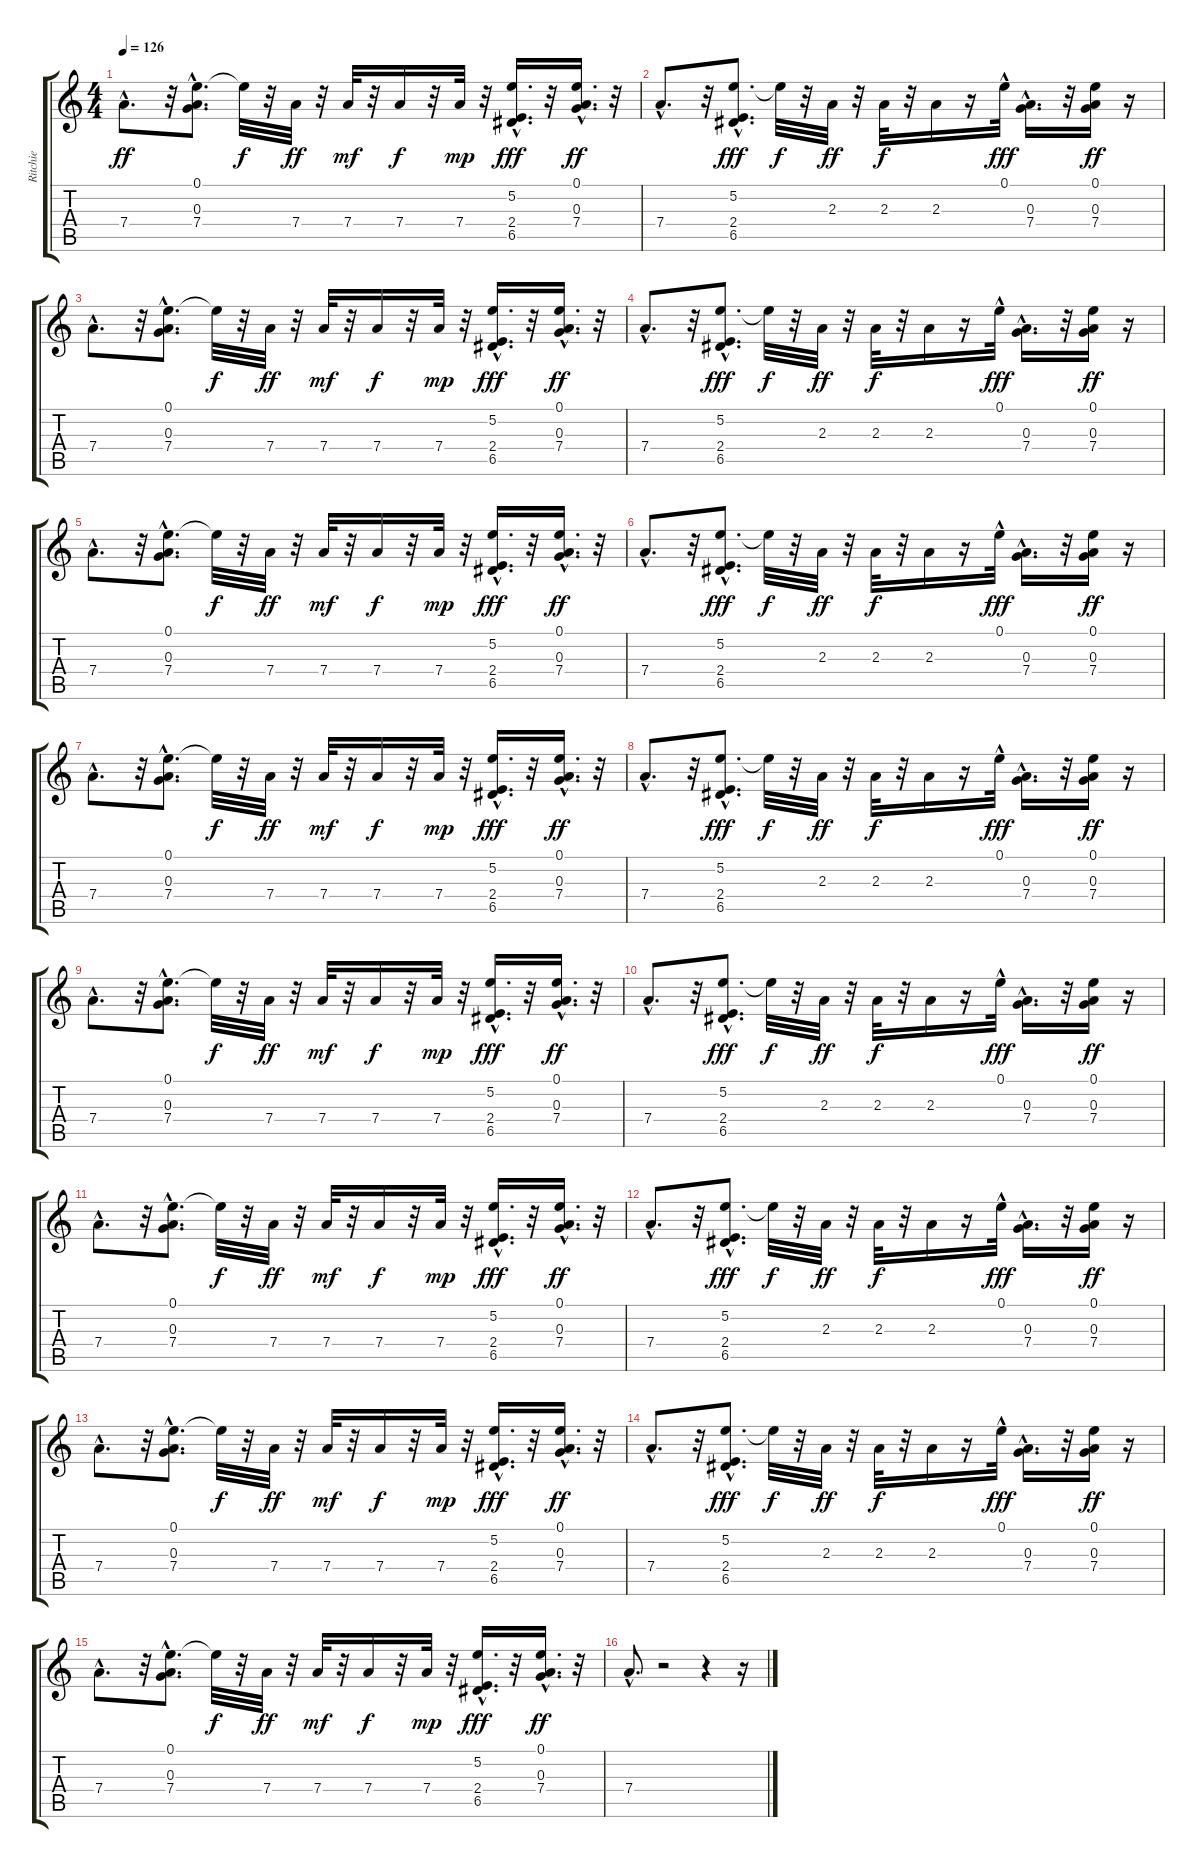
\track ("Ritchie" "Ritchie") {instrument overdrivenguitar}
\staff {score tabs}
\tuning (E4 B3 G3 D3 A2 E2) {hide}
\ts (4 4)
\tempo 126
\clef g2
\ks c
7.4{hac}.8{d dy ff} r.32 (0.1{hac} 0.3{hac} 7.4{hac}).8{d} 0.1{t}.32{dy f} r.32 7.4.32{dy ff} r.32 7.4.32{dy mf} r.32 7.4.16{dy f} r.32 7.4.32{dy mp} r.32 (5.2{hac} 2.4{hac} 6.5{hac}).16{d dy fff} r.32 (0.1{hac} 0.3{hac} 7.4).16{d dy ff} r.32 |
7.4{hac}.8{d} r.32 (5.2{hac} 2.4{hac} 6.5{hac}).8{d dy fff} 5.2{t}.32{dy f} r.32 2.3.32{dy ff} r.32 2.3.32{dy f} r.32 2.3.16 r.16 0.1{hac}.32{dy fff} (0.3{hac} 7.4{hac}).16{d} r.32 (0.1 0.3 7.4).16{dy ff} r.16 |
7.4{hac}.8{d} r.32 (0.1{hac} 0.3{hac} 7.4{hac}).8{d} 0.1{t}.32{dy f} r.32 7.4.32{dy ff} r.32 7.4.32{dy mf} r.32 7.4.16{dy f} r.32 7.4.32{dy mp} r.32 (5.2{hac} 2.4{hac} 6.5{hac}).16{d dy fff} r.32 (0.1{hac} 0.3{hac} 7.4).16{d dy ff} r.32 |
7.4{hac}.8{d} r.32 (5.2{hac} 2.4{hac} 6.5{hac}).8{d dy fff volume 7} 5.2{t}.32{dy f} r.32 2.3.32{dy ff volume 7} r.32 2.3.32{dy f} r.32 2.3.16 r.16 0.1{hac}.32{dy fff volume 7} (0.3{hac} 7.4{hac}).16{d} r.32 (0.1 0.3 7.4).16{dy ff} r.16 |
7.4{hac}.8{d} r.32 (0.1{hac} 0.3{hac} 7.4{hac}).8{d} 0.1{t}.32{dy f} r.32 7.4.32{dy ff} r.32 7.4.32{dy mf volume 6} r.32 7.4.16{dy f volume 6} r.32 7.4.32{dy mp} r.32 (5.2{hac} 2.4{hac} 6.5{hac}).16{d dy fff} r.32 (0.1{hac} 0.3{hac} 7.4).16{d dy ff volume 6} r.32 |
7.4{hac}.8{d volume 6} r.32 (5.2{hac} 2.4{hac} 6.5{hac}).8{d dy fff volume 6} 5.2{t}.32{dy f} r.32 2.3.32{dy ff volume 6} r.32 2.3.32{dy f} r.32 2.3.16 r.16 0.1{hac}.32{dy fff} (0.3{hac} 7.4{hac}).16{d} r.32 (0.1 0.3 7.4).16{dy ff volume 5} r.16 |
7.4{hac}.8{d volume 5} r.32 (0.1{hac} 0.3{hac} 7.4{hac}).8{d volume 5} 0.1{t}.32{dy f} r.32 7.4.32{dy ff volume 4} r.32 7.4.32{dy mf} r.32 7.4.16{dy f} r.32 7.4.32{dy mp} r.32 (5.2{hac} 2.4{hac} 6.5{hac}).16{d dy fff} r.32 (0.1{hac} 0.3{hac} 7.4).16{d dy ff} r.32 |
7.4{hac}.8{d} r.32 (5.2{hac} 2.4{hac} 6.5{hac}).8{d dy fff volume 4} 5.2{t}.32{dy f} r.32 2.3.32{dy ff volume 4} r.32 2.3.32{dy f volume 4} r.32 2.3.16 r.16 0.1{hac}.32{dy fff} (0.3{hac} 7.4{hac}).16{d} r.32 (0.1 0.3 7.4).16{dy ff} r.16 |
7.4{hac}.8{d volume 4} r.32 (0.1{hac} 0.3{hac} 7.4{hac}).8{d volume 3} 0.1{t}.32{dy f} r.32 7.4.32{dy ff} r.32 7.4.32{dy mf} r.32 7.4.16{dy f volume 3} r.32 7.4.32{dy mp} r.32 (5.2{hac} 2.4{hac} 6.5{hac}).16{d dy fff} r.32 (0.1{hac} 0.3{hac} 7.4).16{d dy ff} r.32 |
7.4{hac}.8{d} r.32 (5.2{hac} 2.4{hac} 6.5{hac}).8{d dy fff volume 3} 5.2{t}.32{dy f} r.32 2.3.32{dy ff volume 3} r.32 2.3.32{dy f volume 3} r.32 2.3.16 r.16 0.1{hac}.32{dy fff volume 2} (0.3{hac} 7.4{hac}).16{d} r.32 (0.1 0.3 7.4).16{dy ff volume 2} r.16 |
7.4{hac}.8{d} r.32 (0.1{hac} 0.3{hac} 7.4{hac}).8{d} 0.1{t}.32{dy f} r.32 7.4.32{dy ff volume 2} r.32 7.4.32{dy mf} r.32 7.4.16{dy f} r.32 7.4.32{dy mp} r.32 (5.2{hac} 2.4{hac} 6.5{hac}).16{d dy fff} r.32 (0.1{hac} 0.3{hac} 7.4).16{d dy ff} r.32 |
7.4{hac}.8{d} r.32 (5.2{hac} 2.4{hac} 6.5{hac}).8{d dy fff} 5.2{t}.32{dy f} r.32 2.3.32{dy ff volume 2} r.32 2.3.32{dy f} r.32 2.3.16{volume 2} r.16 0.1{hac}.32{dy fff} (0.3{hac} 7.4{hac}).16{d} r.32 (0.1 0.3 7.4).16{dy ff volume 2} r.16 |
7.4{hac}.8{d volume 2} r.32 (0.1{hac} 0.3{hac} 7.4{hac}).8{d volume 1} 0.1{t}.32{dy f} r.32 7.4.32{dy ff volume 1} r.32 7.4.32{dy mf} r.32 7.4.16{dy f} r.32 7.4.32{dy mp volume 1} r.32 (5.2{hac} 2.4{hac} 6.5{hac}).16{d dy fff volume 1} r.32 (0.1{hac} 0.3{hac} 7.4).16{d dy ff} r.32 |
7.4{hac}.8{d volume 1} r.32 (5.2{hac} 2.4{hac} 6.5{hac}).8{d dy fff volume 1} 5.2{t}.32{dy f} r.32 2.3.32{dy ff volume 1} r.32 2.3.32{dy f} r.32 2.3.16{volume 0} r.16 0.1{hac}.32{dy fff} (0.3{hac} 7.4{hac}).16{d} r.32 (0.1 0.3 7.4).16{dy ff} r.16 |
7.4{hac}.8{d} r.32 (0.1{hac} 0.3{hac} 7.4{hac}).8{d volume 0} 0.1{t}.32{dy f} r.32 7.4.32{dy ff volume 0} r.32 7.4.32{dy mf} r.32 7.4.16{dy f} r.32 7.4.32{dy mp volume 0} r.32 (5.2{hac} 2.4{hac} 6.5{hac}).16{d dy fff volume 0} r.32 (0.1{hac} 0.3{hac} 7.4).16{d dy ff} r.32 |
7.4{hac}.8{d} r.2 r.4 r.16
